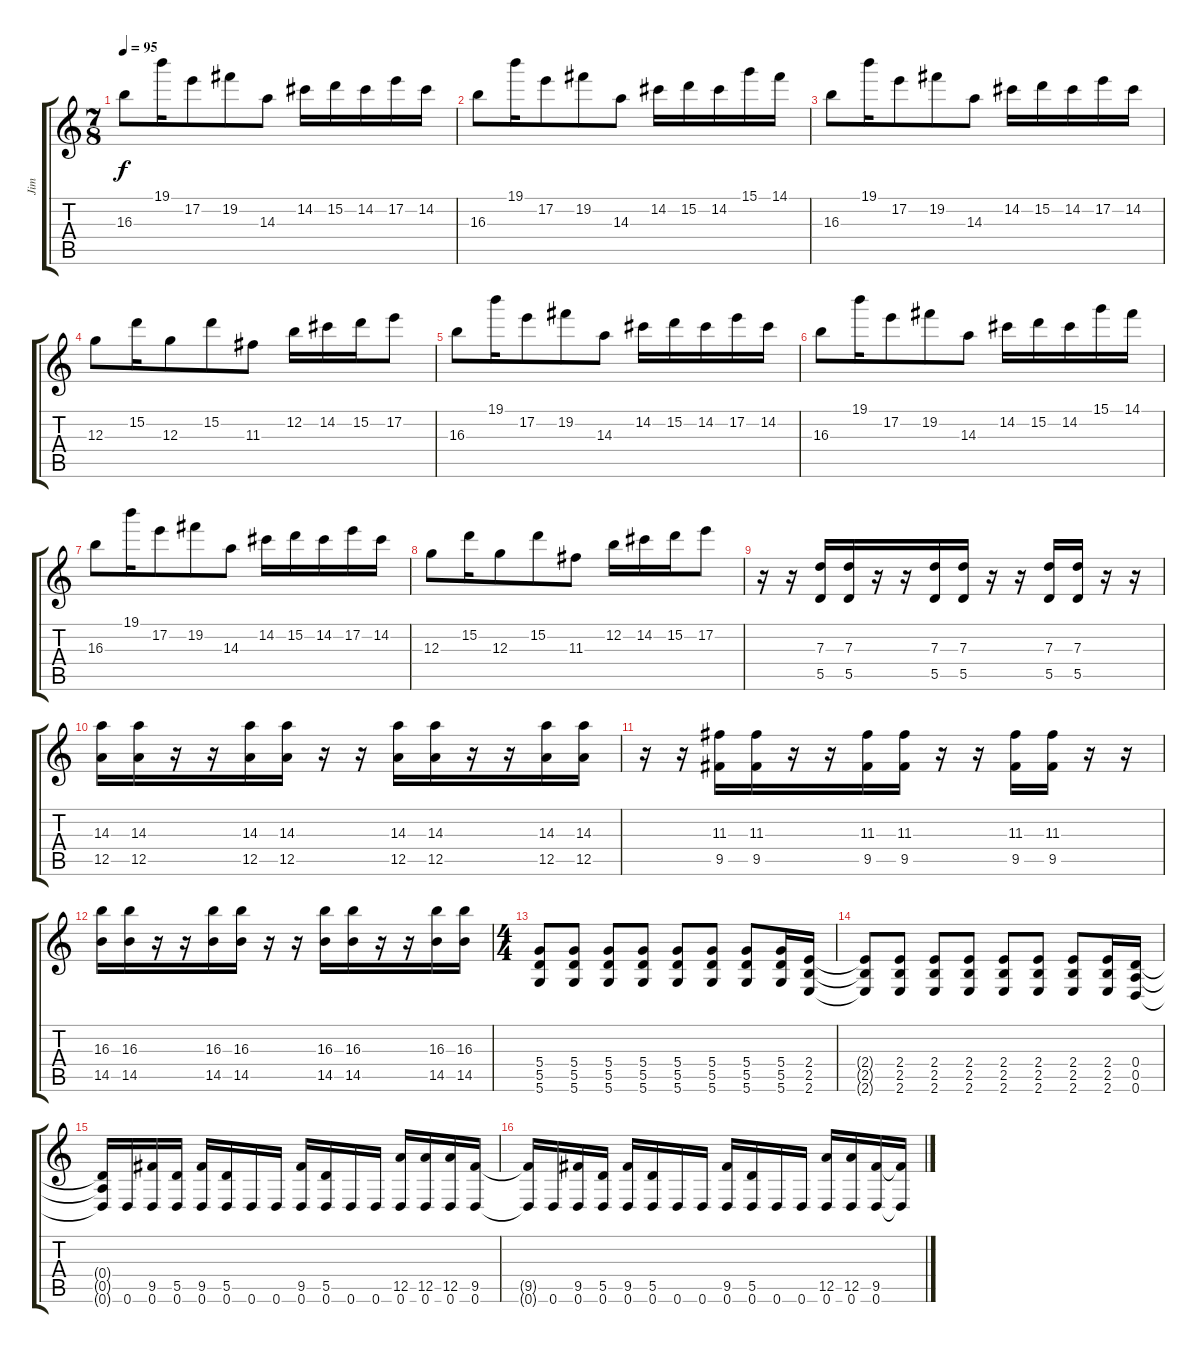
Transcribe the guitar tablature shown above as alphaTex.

\track ("Jim" "Jim") {instrument electricguitarjazz}
\staff {score tabs}
\tuning (E4 B3 G3 D3 A2 D2) {hide}
\ts (7 8)
\tempo 95
\clef g2
\ks c
16.3.8{dy f instrument distortionguitar} 19.1.16 17.2.8 19.2.8 14.3.8 14.2.16 15.2.16 14.2.16 17.2.16 14.2.16 |
16.3.8 19.1.16 17.2.8 19.2.8 14.3.8 14.2.16 15.2.16 14.2.16 15.1.16 14.1.16 |
16.3.8 19.1.16 17.2.8 19.2.8 14.3.8 14.2.16 15.2.16 14.2.16 17.2.16 14.2.16 |
12.3.8 15.2.16 12.3.8 15.2.8 11.3.8 12.2.16 14.2.16 15.2.16 17.2.8 |
16.3.8 19.1.16 17.2.8 19.2.8 14.3.8 14.2.16 15.2.16 14.2.16 17.2.16 14.2.16 |
16.3.8 19.1.16 17.2.8 19.2.8 14.3.8 14.2.16 15.2.16 14.2.16 15.1.16 14.1.16 |
16.3.8 19.1.16 17.2.8 19.2.8 14.3.8 14.2.16 15.2.16 14.2.16 17.2.16 14.2.16 |
12.3.8 15.2.16 12.3.8 15.2.8 11.3.8 12.2.16 14.2.16 15.2.16 17.2.8 |
r.16 r.16 (7.3 5.5).16 (7.3 5.5).16 r.16 r.16 (7.3 5.5).16 (7.3 5.5).16 r.16 r.16 (7.3 5.5).16 (7.3 5.5).16 r.16 r.16 |
(14.3 12.5).16 (14.3 12.5).16 r.16 r.16 (14.3 12.5).16 (14.3 12.5).16 r.16 r.16 (14.3 12.5).16 (14.3 12.5).16 r.16 r.16 (14.3 12.5).16 (14.3 12.5).16 |
r.16 r.16 (11.3 9.5).16 (11.3 9.5).16 r.16 r.16 (11.3 9.5).16 (11.3 9.5).16 r.16 r.16 (11.3 9.5).16 (11.3 9.5).16 r.16 r.16 |
(16.3 14.5).16 (16.3 14.5).16 r.16 r.16 (16.3 14.5).16 (16.3 14.5).16 r.16 r.16 (16.3 14.5).16 (16.3 14.5).16 r.16 r.16 (16.3 14.5).16 (16.3 14.5).16 |
\ts (4 4)
(5.4 5.5 5.6).8 (5.4 5.5 5.6).8 (5.4 5.5 5.6).8 (5.4 5.5 5.6).8 (5.4 5.5 5.6).8 (5.4 5.5 5.6).8 (5.4 5.5 5.6).8 (5.4 5.5 5.6).16 (2.4 2.5 2.6).16 |
(2.4{t} 2.5{t} 2.6{t}).8 (2.4 2.5 2.6).8 (2.4 2.5 2.6).8 (2.4 2.5 2.6).8 (2.4 2.5 2.6).8 (2.4 2.5 2.6).8 (2.4 2.5 2.6).8 (2.4 2.5 2.6).16 (0.4 0.5 0.6).16 |
(0.4{t} 0.5{t} 0.6{t}).16 0.6.16 (9.5 0.6).16 (5.5 0.6).16 (9.5 0.6).16 (5.5 0.6).16 0.6.16 0.6.16 (9.5 0.6).16 (5.5 0.6).16 0.6.16 0.6.16 (12.5 0.6).16 (12.5 0.6).16 (12.5 0.6).16 (9.5 0.6).16 |
(9.5{t} 0.6{t}).16 0.6.16 (9.5 0.6).16 (5.5 0.6).16 (9.5 0.6).16 (5.5 0.6).16 0.6.16 0.6.16 (9.5 0.6).16 (5.5 0.6).16 0.6.16 0.6.16 (12.5 0.6).16 (12.5 0.6).16 (9.5 0.6).16 (9.5{t} 0.6{t}).16
